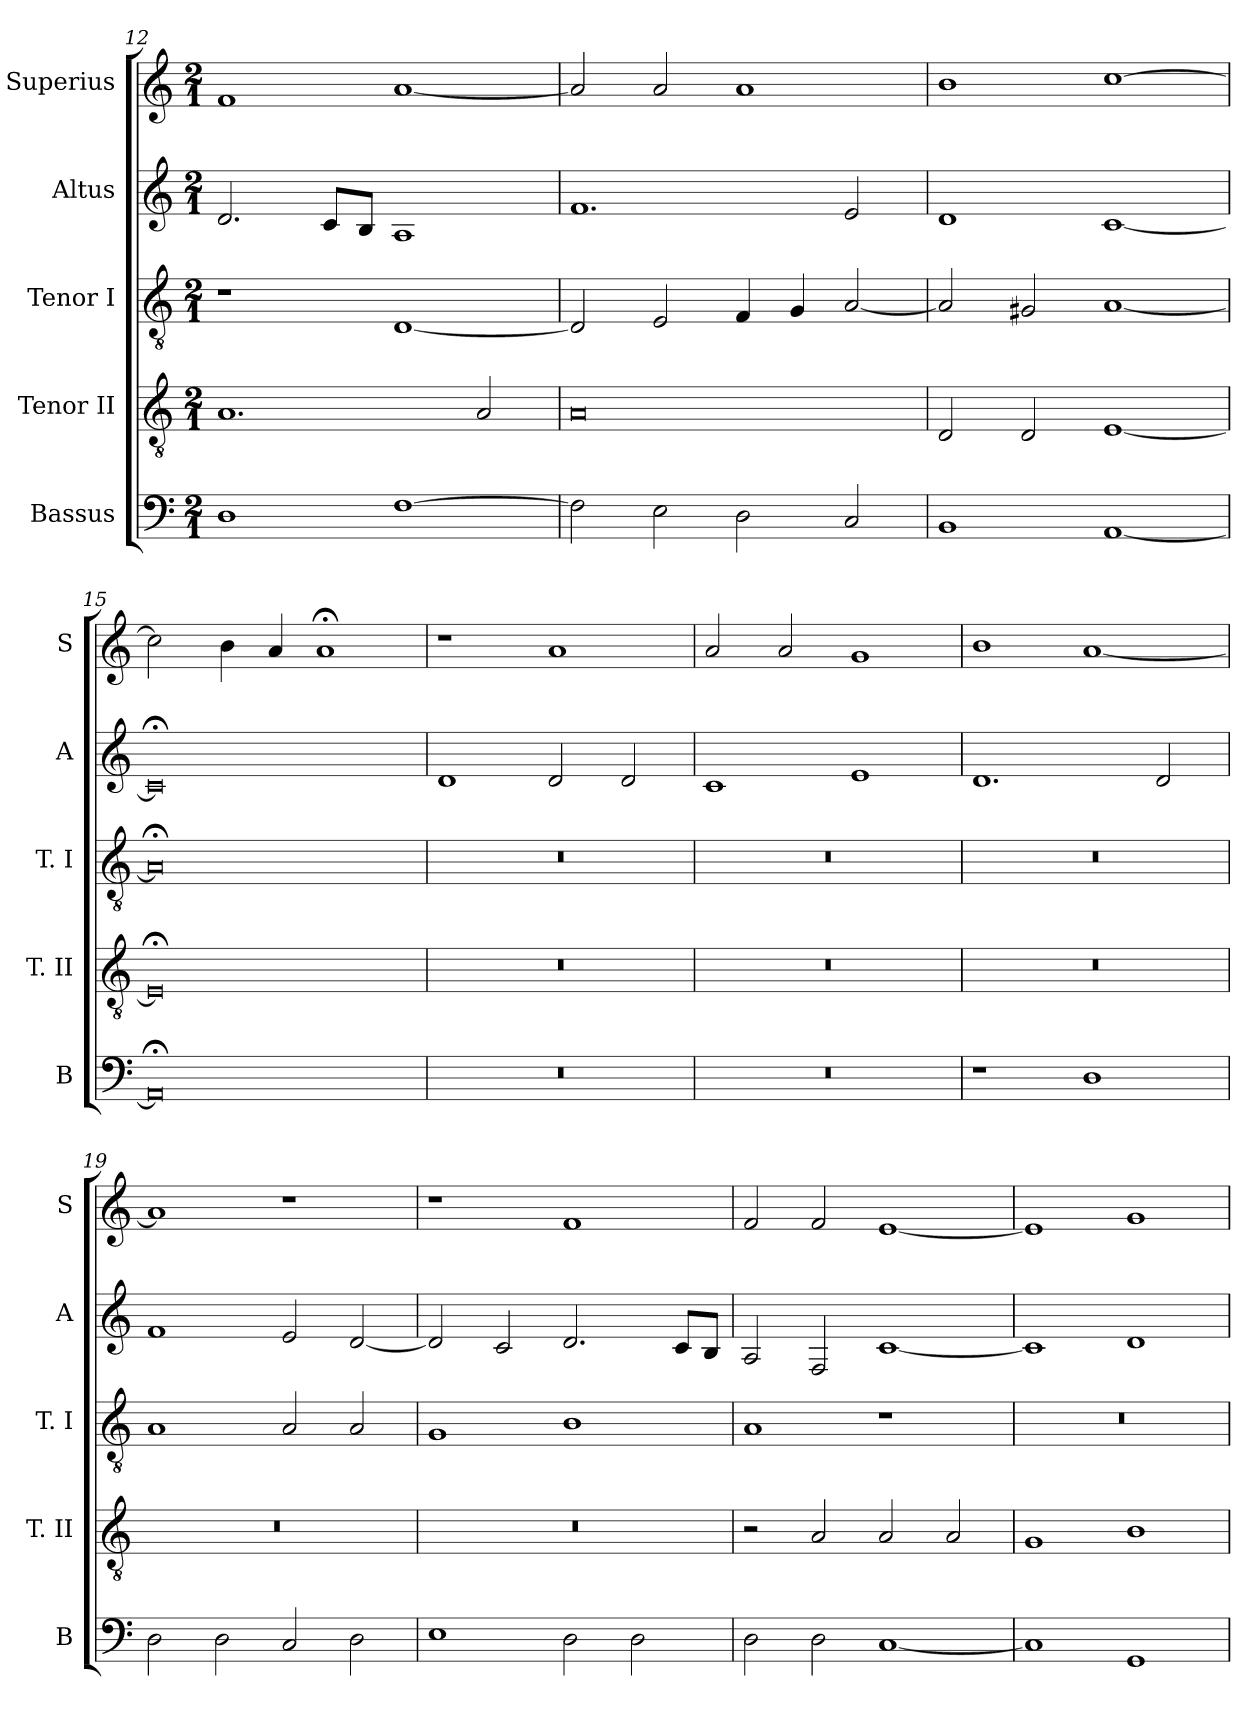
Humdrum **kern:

**kern	**kern	**kern	**kern	**kern
*part5	*part4	*part3	*part2	*part1
*staff5	*staff4	*staff3	*staff2	*staff1
*I"Bassus	*I"Tenor II	*I"Tenor I	*I"Altus	*I"Superius
*I'B	*I'T. II	*I'T. I	*I'A	*I'S
*clefF4	*clefGv2	*clefGv2	*clefG2	*clefG2
*k[]	*k[]	*k[]	*k[]	*k[]
*C:	*C:	*C:	*C:	*C:
*M2/1	*M2/1	*M2/1	*M2/1	*M2/1
=12	=12	=12	=12	=12
1D	1.A	1r	2.d	1f
.	.	.	8cL	.
.	.	.	8BJ	.
[1F	.	[1D	1A	[1a
.	2A	.	.	.
=13	=13	=13	=13	=13
2F]	0A	2D]	1.f	2a]
2E	.	2E	.	2a
2D	.	4F	.	1a
.	.	4G	.	.
2C	.	[2A	2e	.
=14	=14	=14	=14	=14
1BB	2D	2A]	1d	1b
.	2D	2G#X	.	.
[1AA	[1E	[1A	[1c	[1cc
=15	=15	=15	=15	=15
0AA;<]	0E;<]	0A;<]	0c;<]	2cc]
.	.	.	.	4b
.	.	.	.	4a
.	.	.	.	1a;<
=16	=16	=16	=16	=16
0r	0r	0r	1d	1r
.	.	.	2d	1a
.	.	.	2d	.
=17	=17	=17	=17	=17
0r	0r	0r	1c	2a
.	.	.	.	2a
.	.	.	1e	1g
=18	=18	=18	=18	=18
1r	0r	0r	1.d	1b
1D	.	.	.	[1a
.	.	.	2d	.
=19	=19	=19	=19	=19
2D	0r	1A	1f	1a]
2D	.	.	.	.
2C	.	2A	2e	1r
2D	.	2A	[2d	.
=20	=20	=20	=20	=20
1E	0r	1G	2d]	1r
.	.	.	2c	.
2D	.	1B	2.d	1f
2D	.	.	.	.
.	.	.	8cL	.
.	.	.	8BJ	.
=21	=21	=21	=21	=21
2D	2r	1A	2A	2f
2D	2A	.	2F	2f
[1C	2A	1r	[1c	[1e
.	2A	.	.	.
=22	=22	=22	=22	=22
1C]	1G	0r	1c]	1e]
1GG	1B	.	1d	1g
=	=	=	=	=
*-	*-	*-	*-	*-
